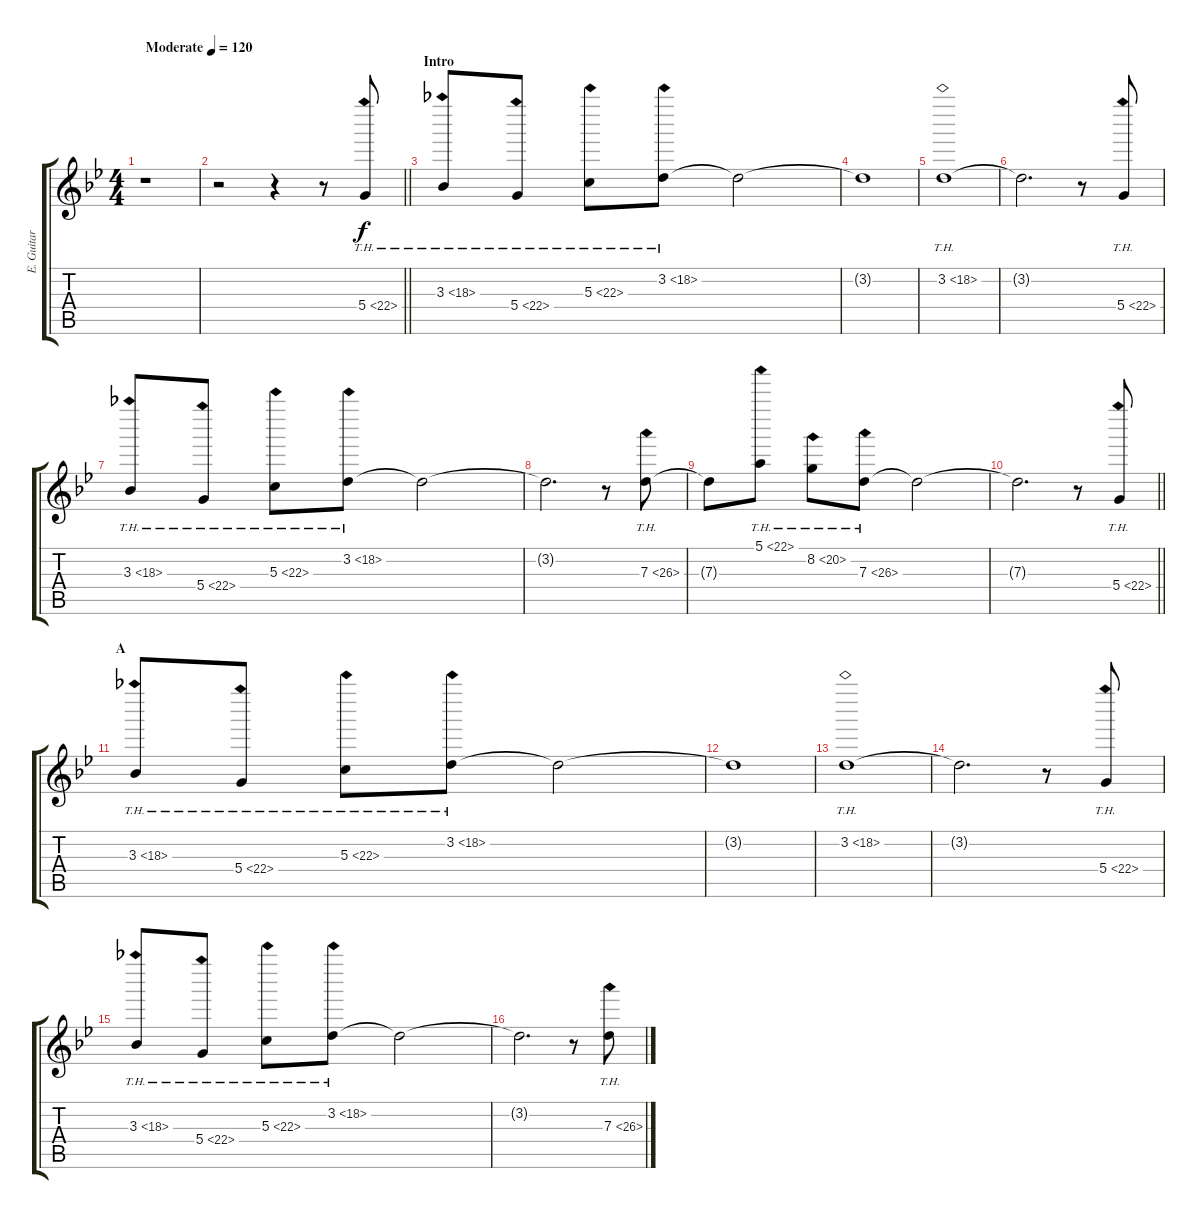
\track ("E. Guitar I" "E. Guitar ") {instrument electricguitarclean}
\staff {score tabs}
\tuning (E4 B3 G3 D3 A2 E2) {hide}
\ts (4 4)
\tempo (120 "Moderate")
\clef g2
\ks bb
r.1{dy f instrument electricguitarclean} |
\barLineRight lightlight
r.2 r.4 r.8 5.4{th 17}.8 |
\section ("" "Intro")
3.3{th 15}.8 5.4{th 17}.8 5.3{th 17}.8 3.2{th 15}.8 3.2{t}.2 |
3.2{t}.1 |
3.2{th 15}.1 |
3.2{t}.2{d} r.8 5.4{th 17}.8 |
3.3{th 15}.8 5.4{th 17}.8 5.3{th 17}.8 3.2{th 15}.8 3.2{t}.2 |
3.2{t}.2{d} r.8 7.3{th 19}.8 |
7.3{t}.8 5.1{th 17}.8 8.2{th 12}.8 7.3{th 19}.8 7.3{t}.2 |
\barLineRight lightlight
7.3{t}.2{d} r.8 5.4{th 17}.8 |
\section ("" "A")
3.3{th 15}.8 5.4{th 17}.8 5.3{th 17}.8 3.2{th 15}.8 3.2{t}.2 |
3.2{t}.1 |
3.2{th 15}.1 |
3.2{t}.2{d} r.8 5.4{th 17}.8 |
3.3{th 15}.8 5.4{th 17}.8 5.3{th 17}.8 3.2{th 15}.8 3.2{t}.2 |
3.2{t}.2{d} r.8 7.3{th 19}.8
